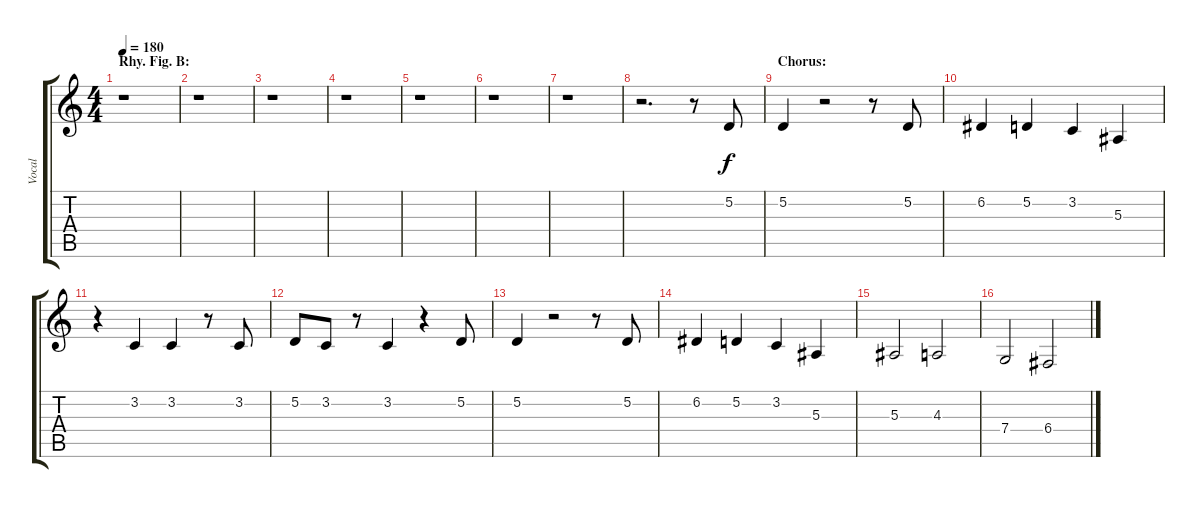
\track ("Vocal" "Vocal") {instrument oboe}
\staff {score tabs}
\tuning (D4 A3 F3 C3 G2 D2) {hide}
\ts (4 4)
\section ("" "Rhy. Fig. B:")
\tempo 180
\clef g2
\ks c
r.1{dy f} |
r.1 |
r.1 |
r.1 |
r.1 |
r.1 |
r.1 |
r.2{d} r.8 5.2.8 |
\section ("" "Chorus:")
5.2.4 r.2 r.8 5.2.8 |
6.2.4 5.2.4 3.2.4 5.3.4 |
r.4 3.2.4 3.2.4 r.8 3.2.8 |
5.2.8 3.2.8 r.8 3.2.4 r.4 5.2.8 |
5.2.4 r.2 r.8 5.2.8 |
6.2.4 5.2.4 3.2.4 5.3.4 |
5.3.2 4.3.2 |
7.4.2 6.4.2
